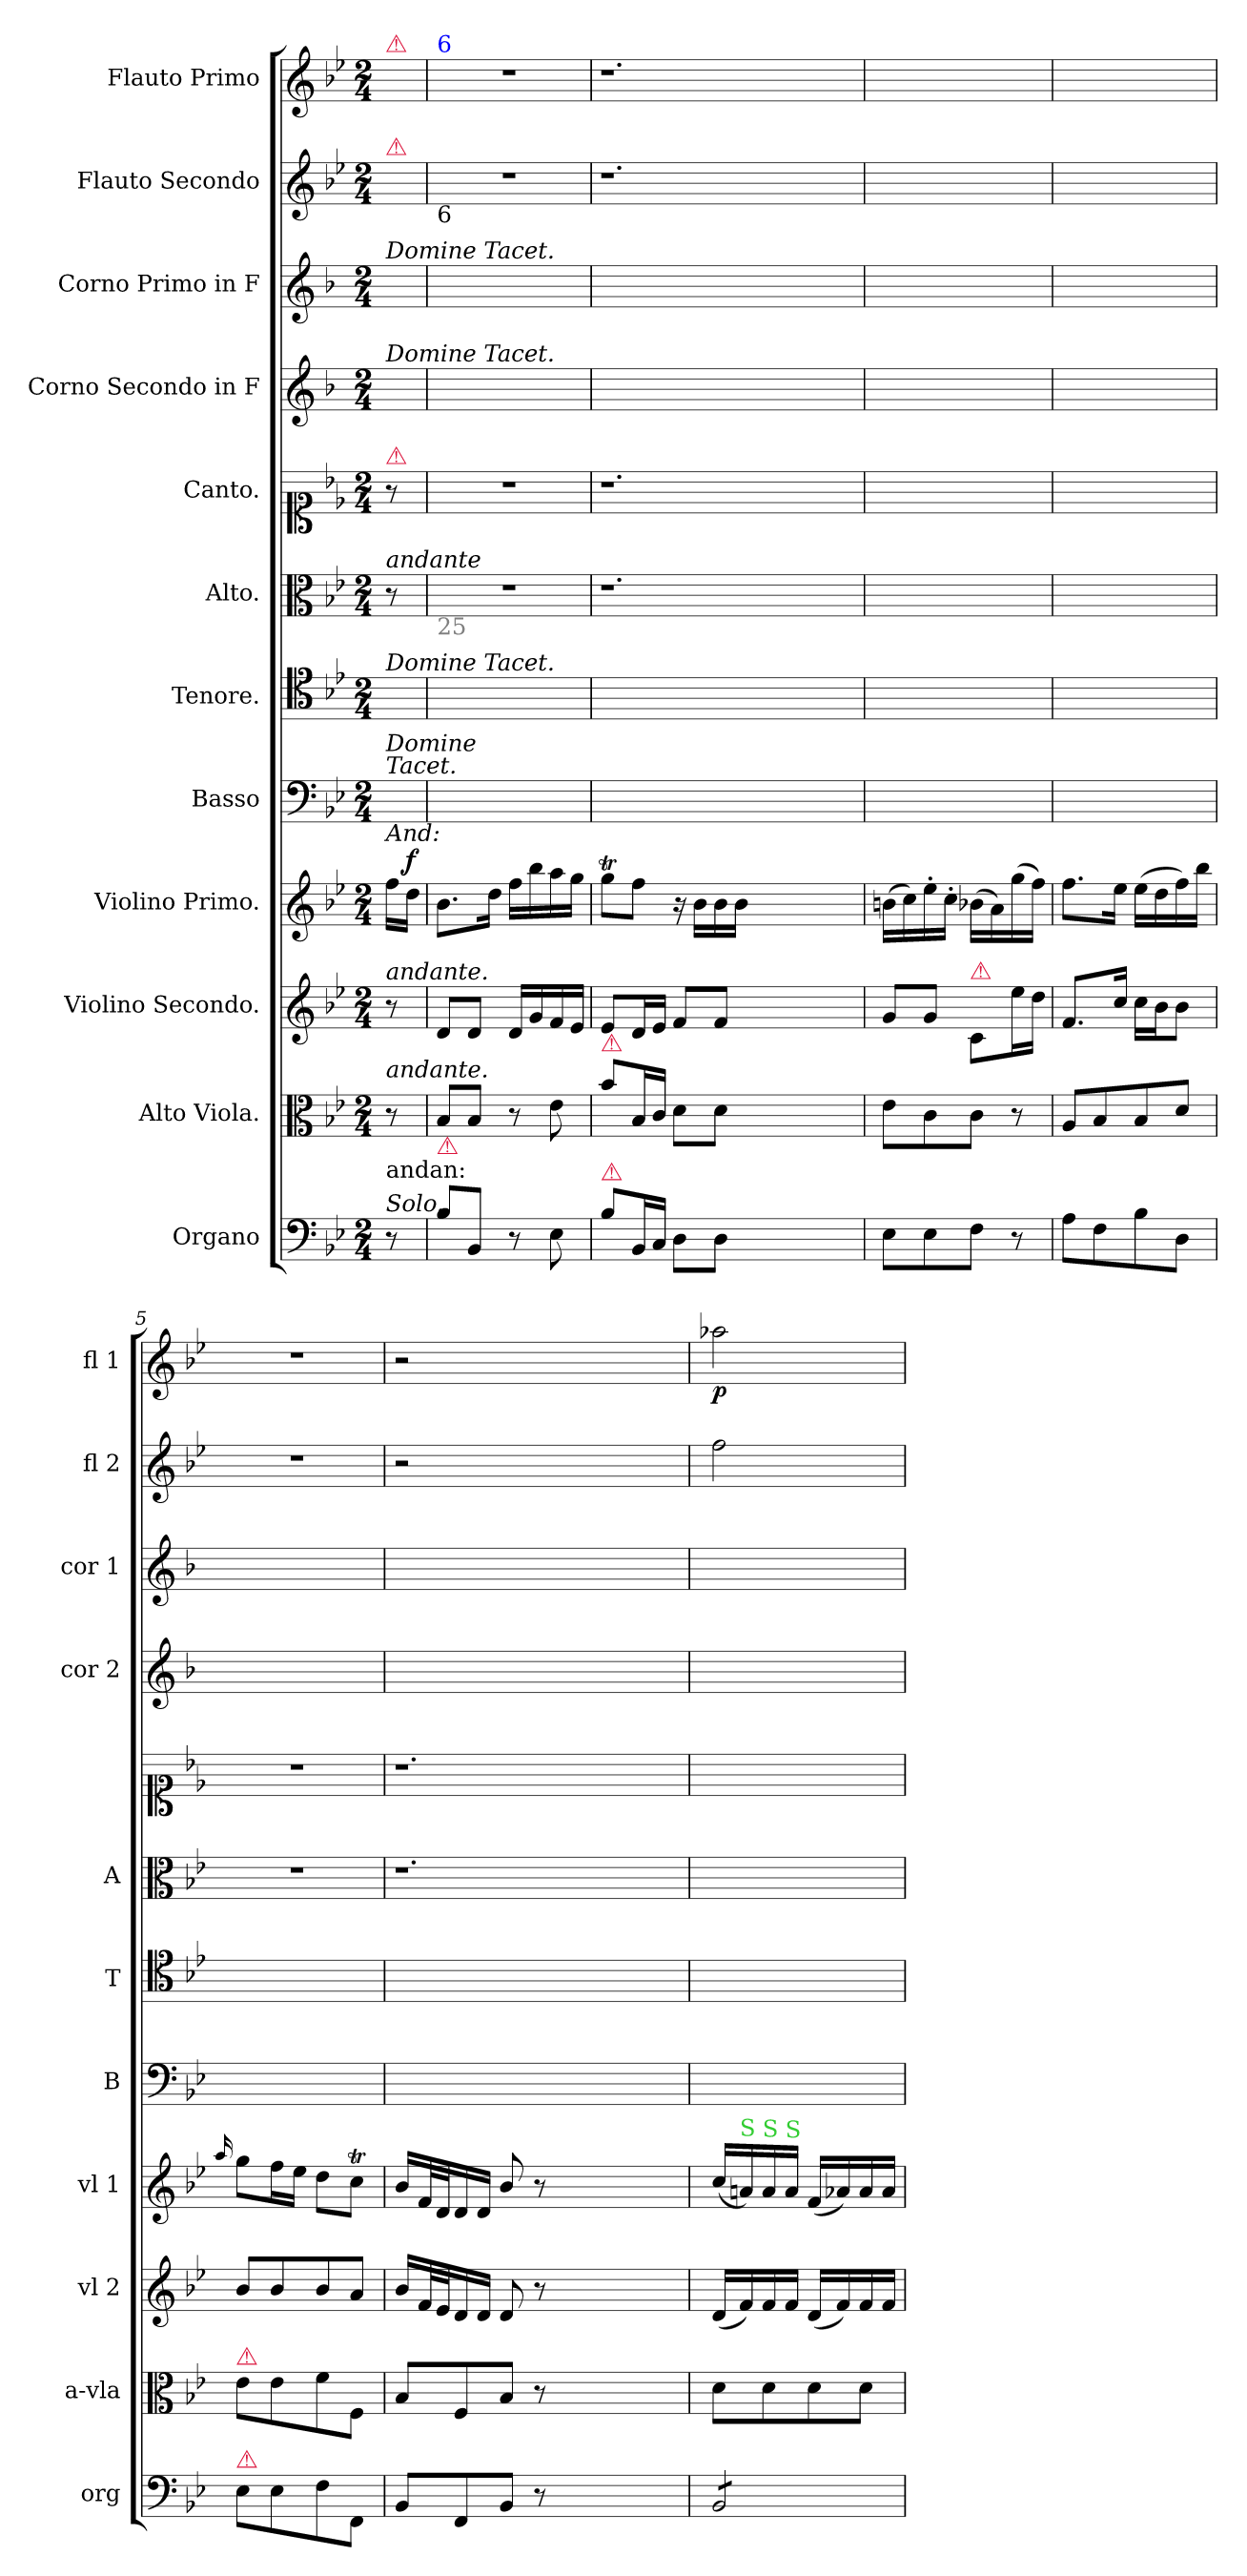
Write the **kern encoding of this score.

**kern	**kern	**dynam	**kern	**dynam	**kern	**dynam	**kern	**kern	**kern	**kern	**kern	**kern	**kern	**dynam	**kern	**dynam
*part12	*part11	*part11	*part10	*part10	*part9	*part9	*part8	*part7	*part6	*part5	*part4	*part3	*part2	*part2	*part1	*part1
*staff12	*staff11	*staff11	*staff10	*staff10	*staff9	*staff9	*staff8	*staff7	*staff6	*staff5	*staff4	*staff3	*staff2	*staff2	*staff1	*staff1
*I"Organo	*I"Alto Viola.	*	*I"Violino Secondo.	*	*I"Violino Primo.	*	*I"Basso	*I"Tenore.	*I"Alto.	*I"Canto.	*I"Corno Secondo in F	*I"Corno Primo in F	*I"Flauto Secondo	*	*I"Flauto Primo	*
*I'org	*I'a-vla	*	*I'vl 2	*	*I'vl 1	*	*I'B	*I'T	*I'A	*	*I'cor 2	*I'cor 1	*I'fl 2	*	*I'fl 1	*
*clefF4	*clefC3	*	*clefG2	*	*clefG2	*	*clefF4	*clefC4	*clefC3	*clefC1	*clefG2	*clefG2	*clefG2	*	*clefG2	*
*	*	*	*	*	*	*	*	*	*	*	*ITrd4c7	*ITrd4c7	*	*	*	*
*k[b-e-]	*k[b-e-]	*	*k[b-e-]	*	*k[b-e-]	*	*k[b-e-]	*k[b-e-]	*k[b-e-]	*k[b-e-]	*k[b-e-]	*k[b-e-]	*k[b-e-]	*	*k[b-e-]	*
*B-:	*B-:	*	*B-:	*	*B-:	*	*B-:	*B-:	*B-:	*B-:	*B-:	*B-:	*B-:	*	*B-:	*
*M2/4	*M2/4	*	*M2/4	*	*M2/4	*	*M2/4	*M2/4	*M2/4	*M2/4	*M2/4	*M2/4	*M2/4	*	*M2/4	*
=	=	=	=	=	=	=	=	=	=	=	=	=	=	=	=	=
!	!	!	!	!	!	!	!	!	!	!	!	!	!	!	!LO:TX:a:color=crimson:t=⚠	!
!	!	!	!	!	!	!	!	!	!	!	!	!	!LO:TX:a:color=crimson:t=⚠	!	!	!
!	!	!	!	!	!	!	!	!	!	!	!	!LO:TX:a:i:t=Domine Tacet.	!	!	!	!
!	!	!	!	!	!	!	!	!	!	!	!LO:TX:a:i:t=Domine Tacet.	!	!	!	!	!
!	!	!	!	!	!	!	!	!	!	!LO:TX:a:color=crimson:t=⚠	!	!	!	!	!	!
!	!	!	!	!	!	!	!	!	!LO:TX:a:i:t=andante	!	!	!	!	!	!	!
!	!	!	!	!	!	!	!	!LO:TX:a:i:t=Domine Tacet.	!	!	!	!	!	!	!	!
!	!	!	!	!	!	!	!LO:TX:a:i:t=Domine\nTacet.	!	!	!	!	!	!	!	!	!
!	!	!	!	!	!LO:TX:a:i:t=And&colon;	!	!	!	!	!	!	!	!	!	!	!
!	!	!	!LO:TX:a:i:t=andante.	!	!	!	!	!	!	!	!	!	!	!	!	!
!	!LO:TX:a:i:t=andante.	!	!	!	!	!	!	!	!	!	!	!	!	!	!	!
!LO:TX:a:i:t=Solo.	!	!	!	!	!	!	!	!	!	!	!	!	!	!	!	!
!LO:TX:a:t=andan&colon;	!	!	!	!	!	!	!	!	!	!	!	!	!	!	!	!
8r	8r	.	8r	.	16ff\LL	.	8ryy	8ryy	8r	8r	8ryy	8ryy	8ryy	.	8ryy	.
!	!	!	!	!	!	!LO:DY:a	!	!	!	!	!	!	!	!	!	!
.	.	.	.	.	16dd\JJ	f	.	.	.	.	.	.	.	.	.	.
=1	=1	=1	=1	=1	=1	=1	=1	=1	=1	=1	=1	=1	=1	=1	=1	=1
!	!	!	!	!	!	!	!	!	!	!	!	!	!	!	!LO:TX:a:color=blue:t=6	!
!	!	!	!	!	!	!	!	!	!	!	!	!	!LO:TX:b:t=6	!	!	!
!	!	!	!	!	!	!	!	!	!LO:TX:b:color=grey:t=25	!	!	!	!	!	!	!
!LO:TX:a:color=crimson:t=⚠	!	!	!	!	!	!	!	!	!	!	!	!	!	!	!	!
8B-\L	8B-/L	.	8d/L	.	8.b-\L	.	2ryy	2ryy	2r	2r	2ryy	2ryy	2r	.	2r	.
8BB-/J	8B-/J	.	8d/J	.	.	.	.	.	.	.	.	.	.	.	.	.
.	.	.	.	.	16dd\Jk	.	.	.	.	.	.	.	.	.	.	.
8r	8r	.	16d/LL	.	16ff\LL	.	.	.	.	.	.	.	.	.	.	.
.	.	.	16g/	.	16bb-\	.	.	.	.	.	.	.	.	.	.	.
8E-\	8e-\	.	16f/	.	16aa\	.	.	.	.	.	.	.	.	.	.	.
.	.	.	16e-/JJ	.	16gg\JJ	.	.	.	.	.	.	.	.	.	.	.
=2	=2	=2	=2	=2	=2	=2	=2	=2	=2	=2	=2	=2	=2	=2	=2	=2
!	!LO:TX:a:color=crimson:t=⚠	!	!	!	!	!	!	!	!	!	!	!	!	!	!	!
!LO:TX:a:color=crimson:t=⚠	!	!	!	!	!	!	!	!	!	!	!	!	!	!	!	!
8B-\L	8b-\L	.	8e-/L	.	8ggT\L	.	2ryy	2ryy	1.r	1.r	2ryy	2ryy	1.r	.	1.r	.
16BB-/L	16B-/L	.	16d/L	.	8ff\J	.	.	.	.	.	.	.	.	.	.	.
16C/JJ	16c/JJ	.	16e-/JJ	.	.	.	.	.	.	.	.	.	.	.	.	.
8D\L	8d\L	.	8f/L	.	16r	.	.	.	.	.	.	.	.	.	.	.
.	.	.	.	.	16b-\LL	.	.	.	.	.	.	.	.	.	.	.
8D\J	8d\J	.	8f/J	.	16b-\	.	.	.	.	.	.	.	.	.	.	.
.	.	.	.	.	16b-\JJ	.	.	.	.	.	.	.	.	.	.	.
1ryy	1ryy	.	1ryy	.	1ryy	.	1ryy	1ryy	.	.	1ryy	1ryy	.	.	.	.
=3	=3	=3	=3	=3	=3	=3	=3	=3	=3	=3	=3	=3	=3	=3	=3	=3
8E-\L	8e-\L	.	8g/L	.	(16bn\LL	.	2ryy	2ryy	2ryy	2ryy	2ryy	2ryy	2ryy	.	2ryy	.
.	.	.	.	.	16cc\)	.	.	.	.	.	.	.	.	.	.	.
8E-\	8c\	.	8g/J	.	16ee-'\	.	.	.	.	.	.	.	.	.	.	.
.	.	.	.	.	16cc'\JJ	.	.	.	.	.	.	.	.	.	.	.
!	!	!	!LO:TX:a:color=crimson:t=⚠	!	!	!	!	!	!	!	!	!	!	!	!	!
8F\J	8c\J	.	8c/L	.	(16b-X\LL	.	.	.	.	.	.	.	.	.	.	.
.	.	.	.	.	16a\)	.	.	.	.	.	.	.	.	.	.	.
8r	8r	.	16ee-\L	.	(16gg\	.	.	.	.	.	.	.	.	.	.	.
.	.	.	16dd\JJ	.	16ff\JJ)	.	.	.	.	.	.	.	.	.	.	.
=4	=4	=4	=4	=4	=4	=4	=4	=4	=4	=4	=4	=4	=4	=4	=4	=4
8A\L	8A/L	.	8.f/L	.	8.ff\L	.	2ryy	2ryy	2ryy	2ryy	2ryy	2ryy	2ryy	.	2ryy	.
8F\	8B-/	.	.	.	.	.	.	.	.	.	.	.	.	.	.	.
.	.	.	16cc/Jk	.	16ee-\Jk	.	.	.	.	.	.	.	.	.	.	.
8B-\	8B-/	.	16cc\LL	.	(16ee-\LL	.	.	.	.	.	.	.	.	.	.	.
.	.	.	16b-\J	.	16dd\	.	.	.	.	.	.	.	.	.	.	.
8D\J	8d/J	.	8b-\J	.	16ff\)	.	.	.	.	.	.	.	.	.	.	.
.	.	.	.	.	16bb-\JJ	.	.	.	.	.	.	.	.	.	.	.
=5	=5	=5	=5	=5	=5	=5	=5	=5	=5	=5	=5	=5	=5	=5	=5	=5
.	.	.	.	.	16qqaa/	.	.	.	.	.	.	.	.	.	.	.
!	!LO:TX:a:color=crimson:t=⚠	!	!	!	!	!	!	!	!	!	!	!	!	!	!	!
!LO:TX:a:color=crimson:t=⚠	!	!	!	!	!	!	!	!	!	!	!	!	!	!	!	!
8E-\L	8e-\L	.	8b-/L	.	8gg\L	.	2ryy	2ryy	2r	2r	2ryy	2ryy	2r	.	2r	.
8E-\	8e-\	.	8b-/	.	16ff\L	.	.	.	.	.	.	.	.	.	.	.
.	.	.	.	.	16ee-\JJ	.	.	.	.	.	.	.	.	.	.	.
8F\	8f\	.	8b-/	.	8dd\L	.	.	.	.	.	.	.	.	.	.	.
8FF/J	8F/J	.	8a/J	.	8ccT\J	.	.	.	.	.	.	.	.	.	.	.
=6	=6	=6	=6	=6	=6	=6	=6	=6	=6	=6	=6	=6	=6	=6	=6	=6
8BB-/L	8B-/L	.	16b-/LL	.	16b-/LL	.	2ryy	2ryy	1.r	1.r	2ryy	2ryy	2r	.	2r	.
.	.	.	32f/L	.	32f/L	.	.	.	.	.	.	.	.	.	.	.
.	.	.	32e-/J	.	32d/J	.	.	.	.	.	.	.	.	.	.	.
8FF/	8F/	.	16d/	.	16d/	.	.	.	.	.	.	.	.	.	.	.
.	.	.	16d/JJ	.	16d/JJ	.	.	.	.	.	.	.	.	.	.	.
8BB-/J	8B-/J	.	8d/	.	8b-/	.	.	.	.	.	.	.	.	.	.	.
8r	8r	.	8r	.	8r	.	.	.	.	.	.	.	.	.	.	.
1ryy	1ryy	.	1ryy	.	1ryy	.	1ryy	1ryy	.	.	1ryy	1ryy	1ryy	.	1ryy	.
=7	=7	=7	=7	=7	=7	=7	=7	=7	=7	=7	=7	=7	=7	=7	=7	=7
!	!	!LO:DY:a	!	!LO:DY:a	!	!LO:DY:a:rj	!	!	!	!	!	!	!	!	!	!
*tremolo	*	*	*	*	*	*	*	*	*	*	*	*	*	*	*	*
8BB-/L	8d\L	po	(16d/LL	po.	(16cc/LL	p&colon;	2ryy	2ryy	2ryy	2ryy	2ryy	2ryy	2ff\	po	2aa-X\	p.
!	!	!	!	!	!LO:TX:a:color=limegreen:t=S	!	!	!	!	!	!	!	!	!	!	!
.	.	.	16f/)	.	16an/)	.	.	.	.	.	.	.	.	.	.	.
!	!	!	!	!	!LO:TX:a:color=limegreen:t=S	!	!	!	!	!	!	!	!	!	!	!
8BB-/	8d\	.	16f/	.	16a/	.	.	.	.	.	.	.	.	.	.	.
!	!	!	!	!	!LO:TX:a:color=limegreen:t=S	!	!	!	!	!	!	!	!	!	!	!
.	.	.	16f/JJ	.	16a/JJ	.	.	.	.	.	.	.	.	.	.	.
8BB-/	8d\	.	(16d/LL	.	(16f/LL	.	.	.	.	.	.	.	.	.	.	.
.	.	.	16f/)	.	16a-X/)	.	.	.	.	.	.	.	.	.	.	.
8BB-/J	8d\J	.	16f/	.	16a-/	.	.	.	.	.	.	.	.	.	.	.
*Xtremolo	*	*	*	*	*	*	*	*	*	*	*	*	*	*	*	*
.	.	.	16f/JJ	.	16a-/JJ	.	.	.	.	.	.	.	.	.	.	.
=	=	=	=	=	=	=	=	=	=	=	=	=	=	=	=	=
*-	*-	*-	*-	*-	*-	*-	*-	*-	*-	*-	*-	*-	*-	*-	*-	*-
